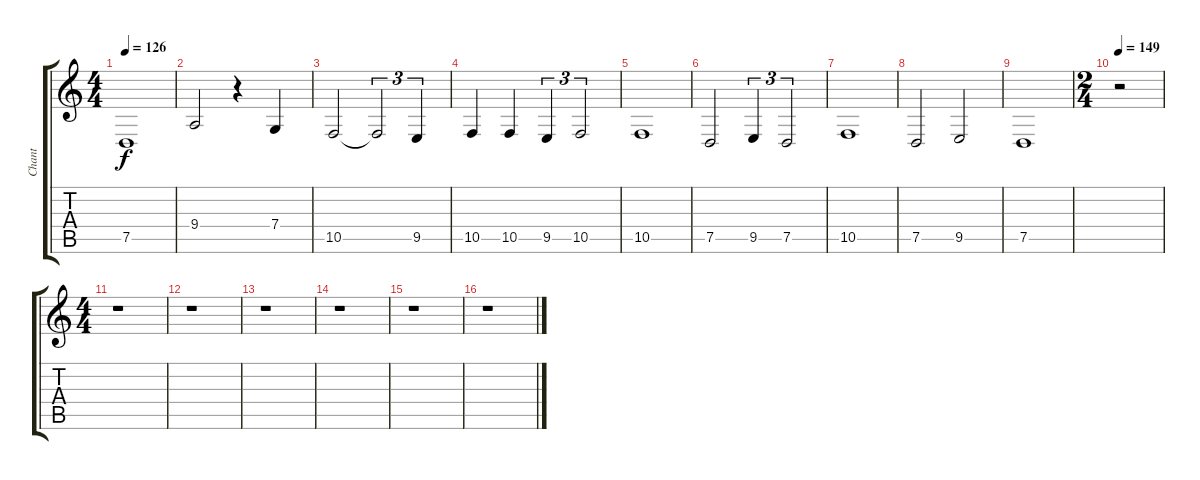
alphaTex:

\track ("Chant" "Chant") {instrument reedorgan}
\staff {score tabs}
\tuning (D4 A3 F3 C3 G2 D2) {hide}
\ts (4 4)
\tempo 126
\clef g2
\ks c
7.5.1{dy f} |
9.4.2 r.4 7.4.4 |
10.5.2 10.5{t}.2{tu (3 2)} 9.5.4{tu (3 2)} |
10.5.4 10.5.4 9.5.4{tu (3 2)} 10.5.2{tu (3 2)} |
10.5.1 |
7.5.2 9.5.4{tu (3 2)} 7.5.2{tu (3 2)} |
10.5.1 |
7.5.2 9.5.2 |
7.5.1 |
\ts (2 4)
\tempo 149
r.2 |
\ts (4 4)
r.1 |
r.1 |
r.1 |
r.1 |
r.1 |
r.1
